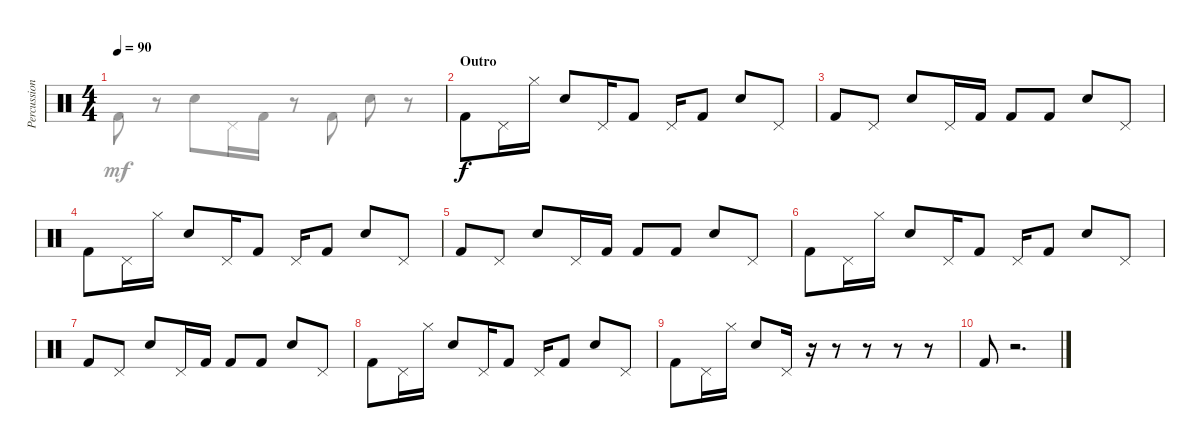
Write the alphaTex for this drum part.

\track ("Percussions" "Percussion") {instrument percussion}
\staff {score}
\articulation defaults
\voice
\ts (4 4)
\tempo 90
\clef neutral
\ks c
|
\section ("" "Outro")
"Kick (hit) 2".8 "Pedal Hi-Hat (hit)".16 "Hi-Hat (closed)".16 "Snare (hit) 2".8 "Pedal Hi-Hat (hit)".16 "Kick (hit) 2".8 "Pedal Hi-Hat (hit)".16 "Kick (hit) 2".8 "Snare (hit) 2".8 "Pedal Hi-Hat (hit)".8 |
"Kick (hit) 2".8 "Pedal Hi-Hat (hit)".8 "Snare (hit) 2".8 "Pedal Hi-Hat (hit)".16 "Kick (hit) 2".16 "Kick (hit) 2".8 "Kick (hit) 2".8 "Snare (hit) 2".8 "Pedal Hi-Hat (hit)".8 |
"Kick (hit) 2".8 "Pedal Hi-Hat (hit)".16 "Hi-Hat (closed)".16 "Snare (hit) 2".8 "Pedal Hi-Hat (hit)".16 "Kick (hit) 2".8 "Pedal Hi-Hat (hit)".16 "Kick (hit) 2".8 "Snare (hit) 2".8 "Pedal Hi-Hat (hit)".8 |
"Kick (hit) 2".8 "Pedal Hi-Hat (hit)".8 "Snare (hit) 2".8 "Pedal Hi-Hat (hit)".16 "Kick (hit) 2".16 "Kick (hit) 2".8 "Kick (hit) 2".8 "Snare (hit) 2".8 "Pedal Hi-Hat (hit)".8 |
"Kick (hit) 2".8 "Pedal Hi-Hat (hit)".16 "Hi-Hat (closed)".16 "Snare (hit) 2".8 "Pedal Hi-Hat (hit)".16 "Kick (hit) 2".8 "Pedal Hi-Hat (hit)".16 "Kick (hit) 2".8 "Snare (hit) 2".8 "Pedal Hi-Hat (hit)".8 |
"Kick (hit) 2".8 "Pedal Hi-Hat (hit)".8 "Snare (hit) 2".8 "Pedal Hi-Hat (hit)".16 "Kick (hit) 2".16 "Kick (hit) 2".8 "Kick (hit) 2".8 "Snare (hit) 2".8 "Pedal Hi-Hat (hit)".8 |
"Kick (hit) 2".8 "Pedal Hi-Hat (hit)".16 "Hi-Hat (closed)".16 "Snare (hit) 2".8 "Pedal Hi-Hat (hit)".16 "Kick (hit) 2".8 "Pedal Hi-Hat (hit)".16 "Kick (hit) 2".8 "Snare (hit) 2".8 "Pedal Hi-Hat (hit)".8 |
"Kick (hit) 2".8 "Pedal Hi-Hat (hit)".16 "Hi-Hat (closed)".16 "Snare (hit) 2".8 "Pedal Hi-Hat (hit)".16 r.16 r.8 r.8 r.8 r.8 |
"Kick (hit) 2".8 r.2{d}
\voice
\clef neutral
\ottava regular
\simile none
\ks c "Kick (hit) 2".8{dy mf}
r.8 "Snare (hit) 2".8 "Pedal Hi-Hat (hit)".16 "Kick (hit) 2".16 r.8 "Kick (hit) 2".8 "Snare (hit) 2".8 r.8 |
|
|
|
|
|
|
|
|
